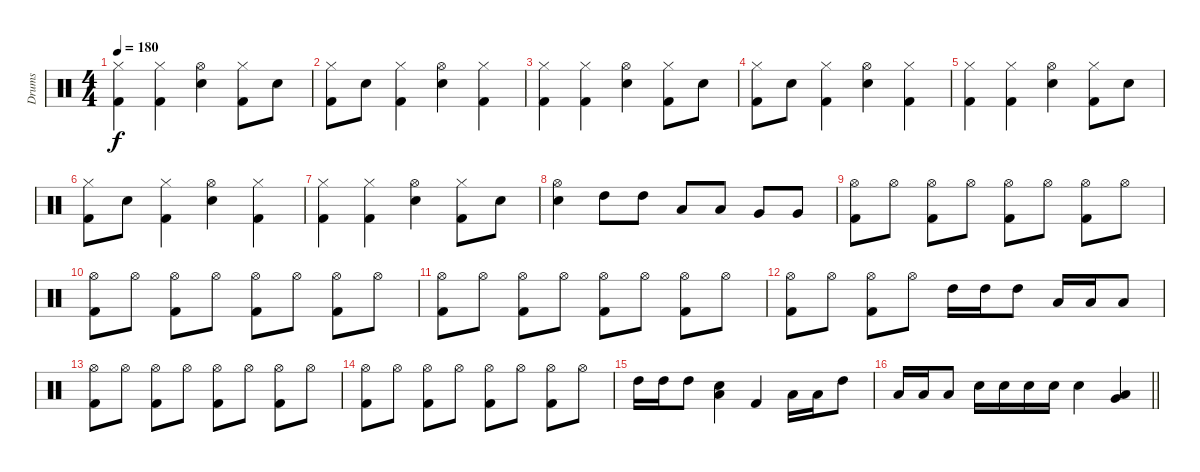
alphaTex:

\track ("Drums" "Drums") {instrument percussion}
\staff {score}
\articulation defaults
\ts (4 4)
\tempo 180
\clef neutral
\ks c
("Hi-Hat (closed)" "Kick (hit) 2").4{dy f} ("Hi-Hat (closed)" "Kick (hit) 2").4 ("Hi-Hat (open)" "Electric Snare (hit)").4 ("Hi-Hat (closed)" "Kick (hit) 2").8 "Electric Snare (hit)".8 |
("Hi-Hat (closed)" "Kick (hit) 2").8 "Electric Snare (hit)".8 ("Hi-Hat (closed)" "Kick (hit) 2").4 ("Hi-Hat (open)" "Electric Snare (hit)").4 ("Hi-Hat (closed)" "Kick (hit) 2").4 |
("Hi-Hat (closed)" "Kick (hit) 2").4 ("Hi-Hat (closed)" "Kick (hit) 2").4 ("Hi-Hat (open)" "Electric Snare (hit)").4 ("Hi-Hat (closed)" "Kick (hit) 2").8 "Electric Snare (hit)".8 |
("Hi-Hat (closed)" "Kick (hit) 2").8 "Electric Snare (hit)".8 ("Hi-Hat (closed)" "Kick (hit) 2").4 ("Hi-Hat (open)" "Electric Snare (hit)").4 ("Hi-Hat (closed)" "Kick (hit) 2").4 |
("Hi-Hat (closed)" "Kick (hit) 2").4 ("Hi-Hat (closed)" "Kick (hit) 2").4 ("Hi-Hat (open)" "Electric Snare (hit)").4 ("Hi-Hat (closed)" "Kick (hit) 2").8 "Electric Snare (hit)".8 |
("Hi-Hat (closed)" "Kick (hit) 2").8 "Electric Snare (hit)".8 ("Hi-Hat (closed)" "Kick (hit) 2").4 ("Hi-Hat (open)" "Electric Snare (hit)").4 ("Hi-Hat (closed)" "Kick (hit) 2").4 |
("Hi-Hat (closed)" "Kick (hit) 2").4 ("Hi-Hat (closed)" "Kick (hit) 2").4 ("Hi-Hat (open)" "Electric Snare (hit)").4 ("Hi-Hat (closed)" "Kick (hit) 2").8 "Electric Snare (hit)".8 |
("Hi-Hat (open)" "Electric Snare (hit)").4 "High Tom (hit)".8 "High Tom (hit)".8 "Low Tom (hit)".8 "Low Tom (hit)".8 "Very Low Tom (hit)".8 "Very Low Tom (hit)".8 |
("Hi-Hat (open)" "Kick (hit) 2").8 "Hi-Hat (open)".8 ("Hi-Hat (open)" "Kick (hit) 2").8 "Hi-Hat (open)".8 ("Hi-Hat (open)" "Kick (hit) 2").8 "Hi-Hat (open)".8 ("Hi-Hat (open)" "Kick (hit) 2").8 "Hi-Hat (open)".8 |
("Hi-Hat (open)" "Kick (hit) 2").8 "Hi-Hat (open)".8 ("Hi-Hat (open)" "Kick (hit) 2").8 "Hi-Hat (open)".8 ("Hi-Hat (open)" "Kick (hit) 2").8 "Hi-Hat (open)".8 ("Hi-Hat (open)" "Kick (hit) 2").8 "Hi-Hat (open)".8 |
("Hi-Hat (open)" "Kick (hit) 2").8 "Hi-Hat (open)".8 ("Hi-Hat (open)" "Kick (hit) 2").8 "Hi-Hat (open)".8 ("Hi-Hat (open)" "Kick (hit) 2").8 "Hi-Hat (open)".8 ("Hi-Hat (open)" "Kick (hit) 2").8 "Hi-Hat (open)".8 |
("Hi-Hat (open)" "Kick (hit) 2").8 "Hi-Hat (open)".8 ("Hi-Hat (open)" "Kick (hit) 2").8 "Hi-Hat (open)".8 "High Tom (hit)".16 "High Tom (hit)".16 "High Tom (hit)".8 "Low Tom (hit)".16 "Low Tom (hit)".16 "Low Tom (hit)".8 |
("Hi-Hat (open)" "Kick (hit) 2").8 "Hi-Hat (open)".8 ("Hi-Hat (open)" "Kick (hit) 2").8 "Hi-Hat (open)".8 ("Hi-Hat (open)" "Kick (hit) 2").8 "Hi-Hat (open)".8 ("Hi-Hat (open)" "Kick (hit) 2").8 "Hi-Hat (open)".8 |
("Hi-Hat (open)" "Kick (hit) 2").8 "Hi-Hat (open)".8 ("Hi-Hat (open)" "Kick (hit) 2").8 "Hi-Hat (open)".8 ("Hi-Hat (open)" "Kick (hit) 2").8 "Hi-Hat (open)".8 ("Hi-Hat (open)" "Kick (hit) 2").8 "Hi-Hat (open)".8 |
"High Tom (hit)".16 "High Tom (hit)".16 "High Tom (hit)".8 ("Low Tom (hit)" "Electric Snare (hit)").4 "Kick (hit) 2".4 "Low Tom (hit)".16 "Low Tom (hit)".16 "High Tom (hit)".8 |
\barLineRight lightlight "Low Tom (hit)".16 "Low Tom (hit)".16 "Low Tom (hit)".8 "Electric Snare (hit)".16 "Electric Snare (hit)".16 "Electric Snare (hit)".16 "Electric Snare (hit)".16 "Electric Snare (hit)".4
("Very Low Tom (hit)" "Low Tom (hit)").4
